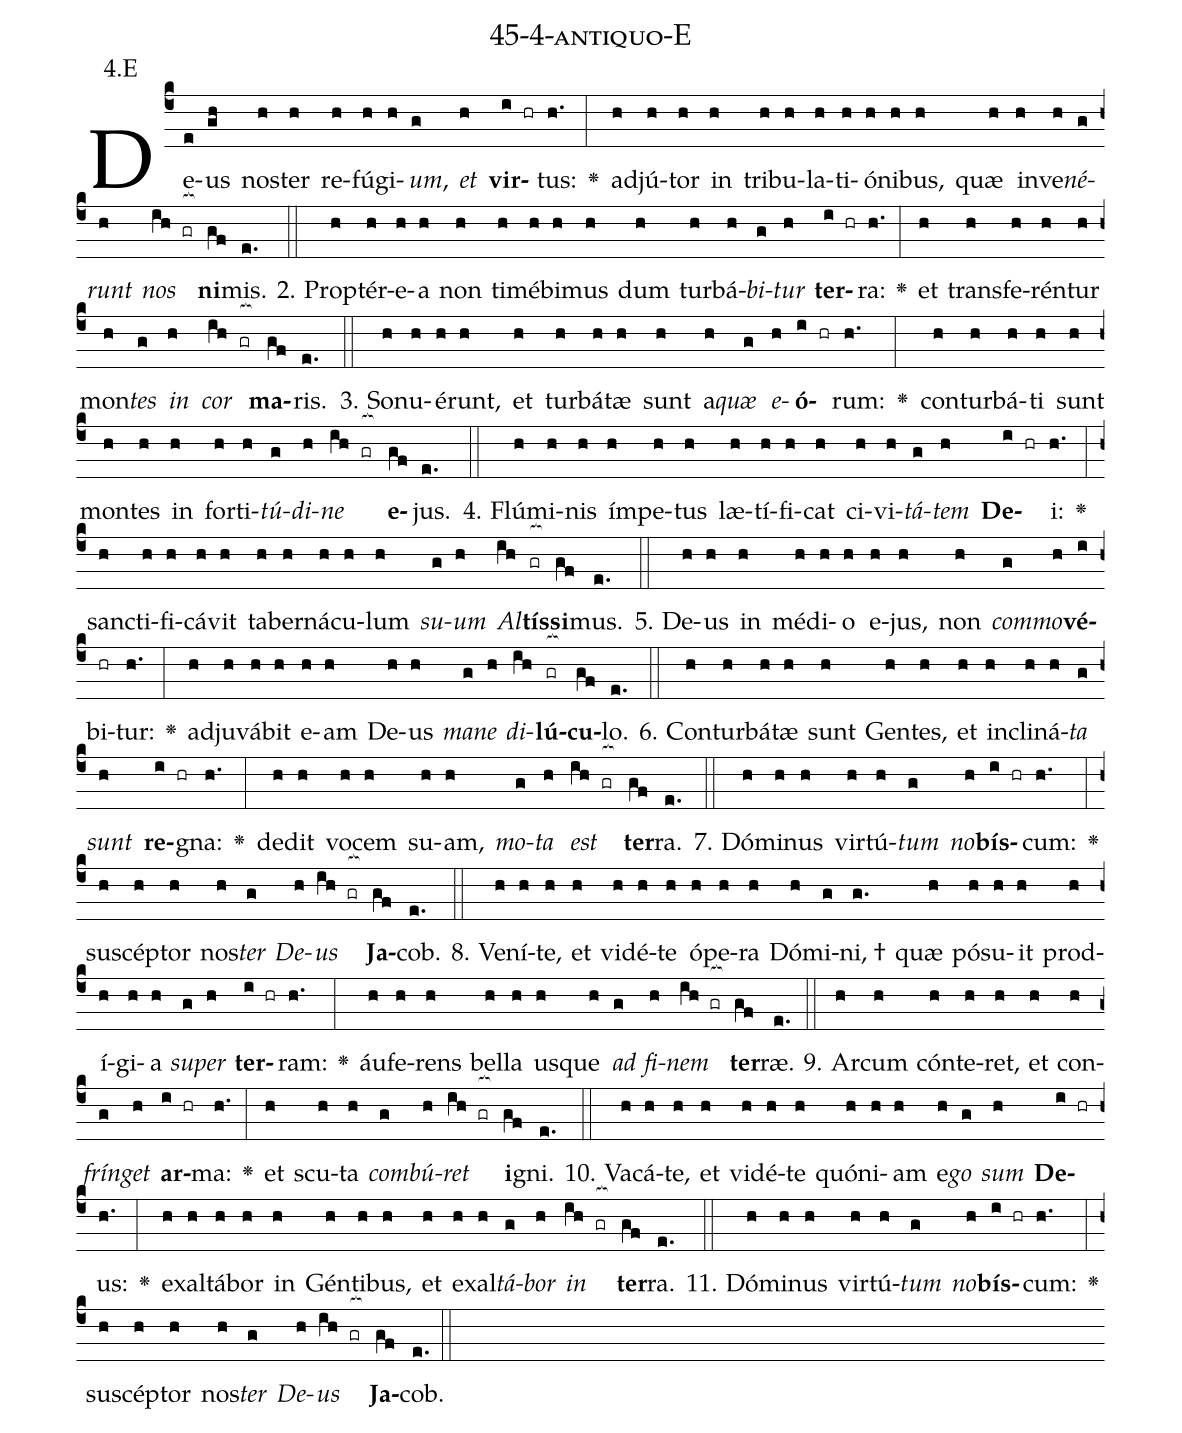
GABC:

name: 45-4-antiquo-E;
annotation: 4.E;
%%
(c4)De(e)us(gh) nos(h)ter(h) re(h)fú(h)gi(h)<i>um</i>,(g) <i>et</i>(h) <b>vir</b>(i hr)tus:(h.) <v>\greheightstar</v>(:) ad(h)jú(h)tor(h) in(h) tri(h)bu(h)la(h)ti(h)ó(h)ni(h)bus,(h) quæ(h) in(h)ve(h)<i>né</i>(g)<i>runt</i>(h) <i>nos</i>(ih gr[ocb:1{]) <b>ni</b>(gf[ocb:0}])mis.(e.) (::)
2. Prop(h)tér(h)e(h)a(h) non(h) ti(h)mé(h)bi(h)mus(h) dum(h) tur(h)bá(h)<i>bi</i>(g)<i>tur</i>(h) <b>ter</b>(i hr)ra:(h.) <v>\greheightstar</v>(:) et(h) trans(h)fe(h)rén(h)tur(h) mon(h)<i>tes</i>(g) <i>in</i>(h) <i>cor</i>(ih gr[ocb:1{]) <b>ma</b>(gf[ocb:0}])ris.(e.) (::)
3. So(h)nu(h)é(h)runt,(h) et(h) tur(h)bá(h)tæ(h) sunt(h) a(h)<i>quæ</i>(g) <i>e</i>(h)<b>ó</b>(i hr)rum:(h.) <v>\greheightstar</v>(:) con(h)tur(h)bá(h)ti(h) sunt(h) mon(h)tes(h) in(h) for(h)ti(h)<i>tú</i>(g)<i>di</i>(h)<i>ne</i>(ih gr[ocb:1{]) <b>e</b>(gf[ocb:0}])jus.(e.) (::)
4. Flú(h)mi(h)nis(h) ím(h)pe(h)tus(h) læ(h)tí(h)fi(h)cat(h) ci(h)vi(h)<i>tá</i>(g)<i>tem</i>(h) <b>De</b>(i hr)i:(h.) <v>\greheightstar</v>(:) sanc(h)ti(h)fi(h)cá(h)vit(h) ta(h)ber(h)ná(h)cu(h)lum(h) <i>su</i>(g)<i>um</i>(h) <i>Al</i>(ih)<b>tís</b>(gr[ocb:1{])<b>si</b>(gf[ocb:0}])mus.(e.) (::)
5. De(h)us(h) in(h) mé(h)di(h)o(h) e(h)jus,(h) non(h) <i>com</i>(g)<i>mo</i>(h)<b>vé</b>(i)bi(hr)tur:(h.) <v>\greheightstar</v>(:) ad(h)ju(h)vá(h)bit(h) e(h)am(h) De(h)us(h) <i>ma</i>(g)<i>ne</i>(h) <i>di</i>(ih)<b>lú</b>(gr[ocb:1{])<b>cu</b>(gf[ocb:0}])lo.(e.) (::)
6. Con(h)tur(h)bá(h)tæ(h) sunt(h) Gen(h)tes,(h) et(h) in(h)cli(h)ná(h)<i>ta</i>(g) <i>sunt</i>(h) <b>re</b>(i hr)gna:(h.) <v>\greheightstar</v>(:) de(h)dit(h) vo(h)cem(h) su(h)am,(h) <i>mo</i>(g)<i>ta</i>(h) <i>est</i>(ih gr[ocb:1{]) <b>ter</b>(gf[ocb:0}])ra.(e.) (::)
7. Dó(h)mi(h)nus(h) vir(h)tú(h)<i>tum</i>(g) <i>no</i>(h)<b>bís</b>(i hr)cum:(h.) <v>\greheightstar</v>(:) su(h)scép(h)tor(h) nos(h)<i>ter</i>(g) <i>De</i>(h)<i>us</i>(ih gr[ocb:1{]) <b>Ja</b>(gf[ocb:0}])cob.(e.) (::)
8. Ve(h)ní(h)te,(h) et(h) vi(h)dé(h)te(h) ó(h)pe(h)ra(h) Dó(h)mi(g)ni, †(g.) quæ(h) pó(h)su(h)it(h) prod(h)í(h)gi(h)a(h) <i>su</i>(g)<i>per</i>(h) <b>ter</b>(i hr)ram:(h.) <v>\greheightstar</v>(:) áu(h)fe(h)rens(h) bel(h)la(h) us(h)que(h) <i>ad</i>(g) <i>fi</i>(h)<i>nem</i>(ih gr[ocb:1{]) <b>ter</b>(gf[ocb:0}])ræ.(e.) (::)
9. Ar(h)cum(h) cón(h)te(h)ret,(h) et(h) con(h)<i>frín</i>(g)<i>get</i>(h) <b>ar</b>(i hr)ma:(h.) <v>\greheightstar</v>(:) et(h) scu(h)ta(h) <i>com</i>(g)<i>bú</i>(h)<i>ret</i>(ih gr[ocb:1{]) <b>i</b>(gf[ocb:0}])gni.(e.) (::)
10. Va(h)cá(h)te,(h) et(h) vi(h)dé(h)te(h) quón(h)i(h)am(h) e(h)<i>go</i>(g) <i>sum</i>(h) <b>De</b>(i hr)us:(h.) <v>\greheightstar</v>(:) ex(h)al(h)tá(h)bor(h) in(h) Gén(h)ti(h)bus,(h) et(h) ex(h)al(h)<i>tá</i>(g)<i>bor</i>(h) <i>in</i>(ih gr[ocb:1{]) <b>ter</b>(gf[ocb:0}])ra.(e.) (::)
11. Dó(h)mi(h)nus(h) vir(h)tú(h)<i>tum</i>(g) <i>no</i>(h)<b>bís</b>(i hr)cum:(h.) <v>\greheightstar</v>(:) su(h)scép(h)tor(h) nos(h)<i>ter</i>(g) <i>De</i>(h)<i>us</i>(ih gr[ocb:1{]) <b>Ja</b>(gf[ocb:0}])cob.(e.) (::)
